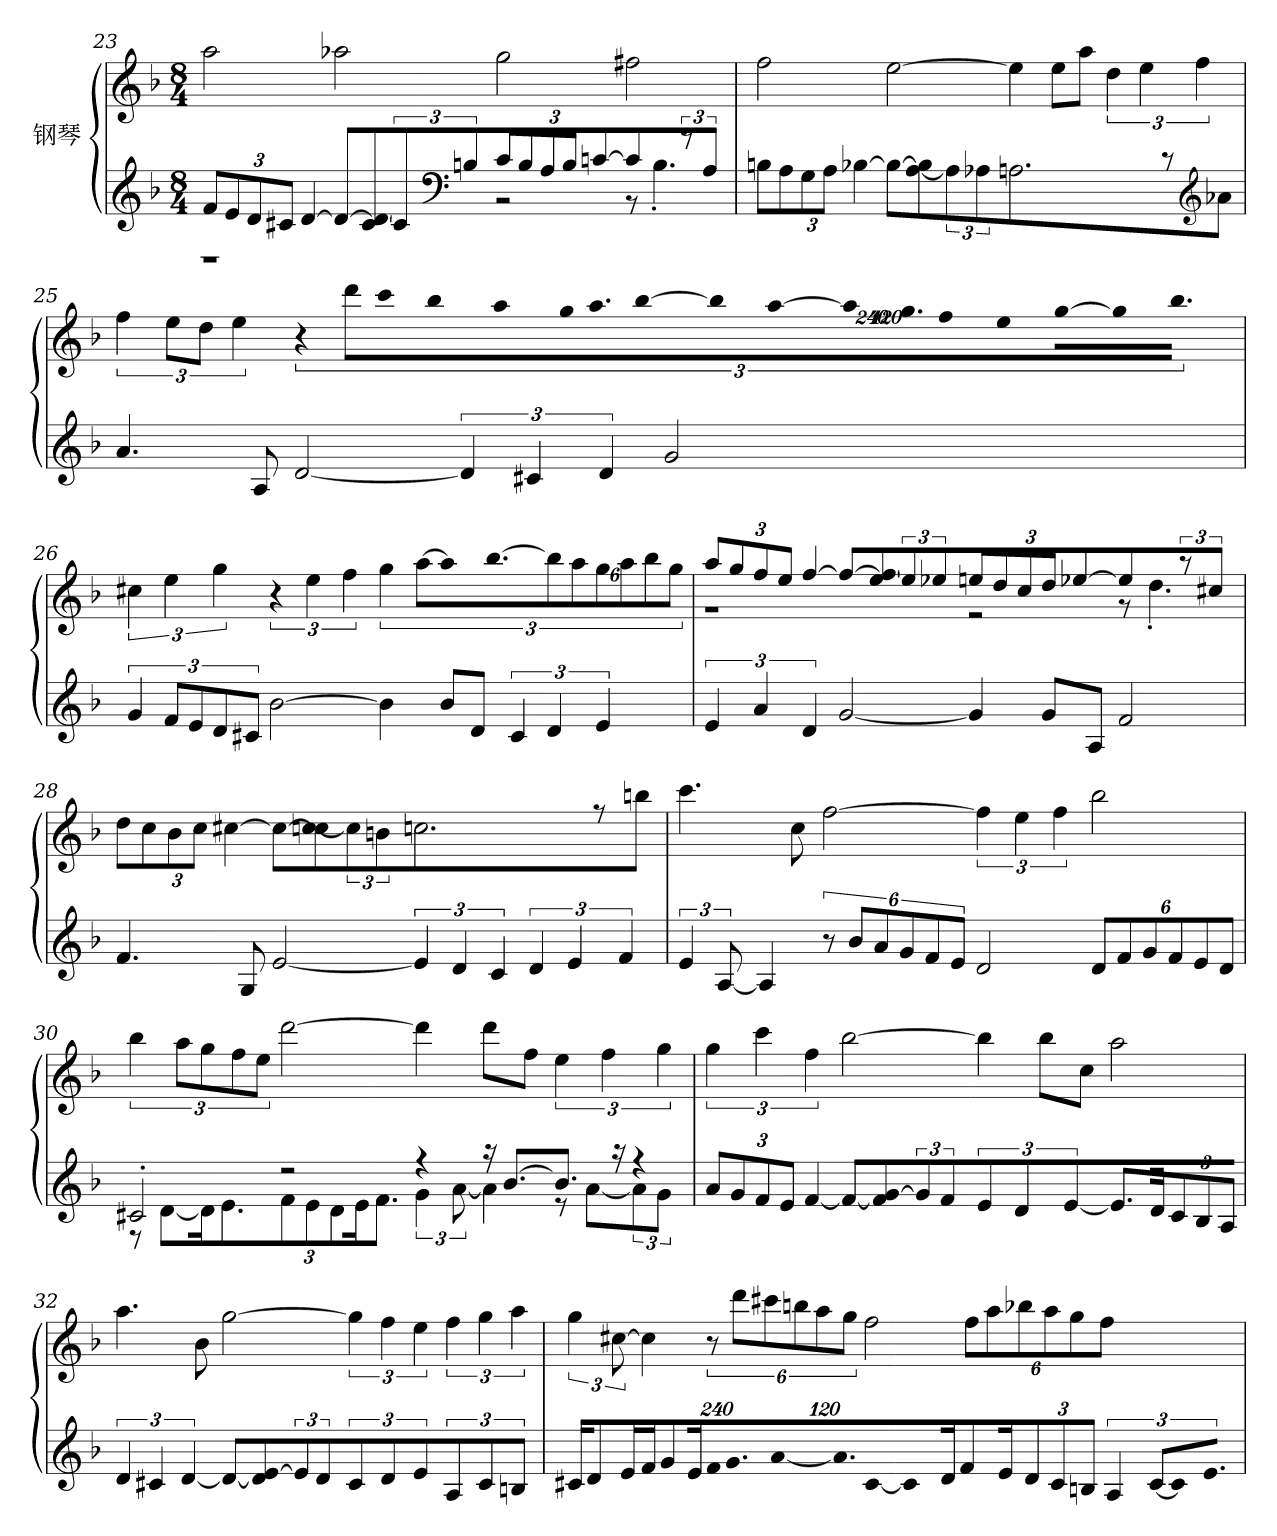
**kern	**kern
*part1	*part1
*staff2	*staff1
*I"钢琴	*
*clefG2	*clefG2
*k[b-]	*k[b-]
*M8/4	*M8/4
*Xbrackettup	*
=23	=23
*^	*
12f/L	1r	2aa\
12e/	.	.
12d/	.	.
*brackettup	*	*
12c#X/J	.	.
[6d/	.	.
8d/L_	.	2aa-X\
[8c#/ 8d/]	.	.
12c#/J]	.	.
*clefF4	*	*
6Bn/	.	.
*Xbrackettup	*	*
12c#/L	2r	2gg\
12B/	.	.
12A/	.	.
*brackettup	*	*
12B/J	.	.
[6cn/	.	.
4c/]	8r	2ff#X\
.	4.B'\	.
12r	.	.
6A/	.	.
*v	*v	*
!!LO:LB:g=z
=24	=24
*Xbrackettup	*
12Bn\L	2ff\
12A\	.
12G\	.
*brackettup	*
12A\J	.
[6B-X\	.
8B-\L_	[2ee\
[8A\ 8B-\]	.
12A\J]	.
6A-X\	.
2.An\	4ee\]
.	8ee\L
.	8aa\J
.	6dd\
.	6ee\
8r	.
.	6ff\
*clefG2	*
8a-X/	.
=25	=25
4.a/	6ff\
.	12ee\L
.	12dd\J
.	6ee\
8A/	.
[2d/	6r
.	12ddd\L
.	16ccc\K
.	8bb-\
.	16aa\L
*	*Xbrackettup
!	!LO:N:vis=16
6d/]	1920%137gg\
!	!LO:N:vis=16.
.	960%103aa\
6c#X/	.
!	!LO:N:vis=32
.	[640%23bb-\L
!	!LO:N:vis=32
.	640%23bb-\]
!	!LO:N:vis=32
.	[640%23aa\
!	!LO:N:vis=32
.	640%23aa\J]
!	!LO:N:vis=16.
.	960%103gg\
6d/	.
!	!LO:N:vis=16
.	1920%137ff\JJ
2g/	.
*	*brackettup
.	6ee\
.	[12gg\L
.	16gg\K]
.	8.bb-\J
960ryy	.
!!LO:LB:g=z
=26	=26
6g/	6cc#X\
12f/L	6ee\
*Xbrackettup	*
12e/	.
12d/	6gg\
12c#X/J	.
[2b-\	6r
.	6ee\
.	6ff\
4b-\]	6gg\
.	[12aa\L
8b-/L	16aa\K]
.	[8.bb-\
8d/J	.
*brackettup	*Xbrackettup
6c#/	12bb-\]
.	12aa\
6d/	12gg\
.	12aa\
6e/	12bb-\
.	12gg\J
=27	=27
*	*^
6e/	12aa/L	1r
.	12gg/	.
6a/	12ff/	.
*	*brackettup	*
.	12ee/J	.
6d/	[6ff/	.
[2g/	8ff/L_	.
.	[8ee/ 8ff/]	.
.	12ee/J]	.
.	6ee-X/	.
*	*Xbrackettup	*
4g/]	12een/L	2r
.	12dd/	.
.	12cc/	.
*	*brackettup	*
8g/L	12dd/J	.
.	[6ee-X/	.
8A/J	.	.
2f/	4ee-/]	8r
.	.	4.dd'\
.	12r	.
.	6cc#X/	.
*	*v	*v
!!LO:LB:g=z
=28	=28
*	*Xbrackettup
4.f/	12dd\L
.	12cc\
.	12b-\
*	*brackettup
.	12cc\J
.	[6cc#X\
8G/	.
[2e/	8cc#\L_
.	[8ccn\ 8cc#\]
.	12cc\J]
.	6bn\
6e/]	2.ccn\
6d/	.
6c/	.
6d/	.
6e/	.
.	8r
6f/	.
.	8bbn\
=29	=29
6e/	4.ccc\
[12A/	.
4A/]	.
.	8cc\
12r	[2ff\
12b-/L	.
12a/	.
*Xbrackettup	*
12g/	.
12f/	.
12e/J	.
2d/	6ff\]
.	6ee\
.	6ff\
12d/L	2bb-\
12f/	.
12g/	.
12f/	.
12e/	.
12d/J	.
!!LO:PB:g=z
=30	=30
*^	*
2c#X'/	8r	6bb-\
.	[8d\L	.
.	.	12aa\L
*	*	*Xbrackettup
.	16d\K]	12gg\
.	8.e\	.
.	.	12ff\
.	.	12ee\J
2r	12f\	[2ddd\
.	12e\	.
.	12d\	.
.	16e\K	.
.	8.f\J	.
*	*brackettup	*
4r	6g\	4ddd\]
.	[12a\	.
16r	4a\]	8ddd\L
[8.b-/L	.	.
.	.	8ff\J
*	*	*brackettup
8.b-/J]	8r	6ee\
.	[8a\L	.
.	.	6ff\
16r	.	.
4r	12a\J]	.
.	6g\	6gg\
*v	*v	*
=31	=31
*Xbrackettup	*
12a/L	6gg\
12g/	.
12f/	6ccc\
*brackettup	*
12e/J	.
[6f/	6ff\
8f/L_	[2bb-\
8f/] [8g/	.
12g/J]	.
6f/	.
6e/	4bb-\]
6d/	.
.	8bb-\L
[6e/	.
.	8cc\J
8.e/L]	2aa\
16d/K	.
*Xbrackettup	*
12c/	.
12B-/	.
12A/J	.
!!LO:LB:g=z
=32	=32
*brackettup	*
6d/	4.aa\
6c#X/	.
[6d/	.
.	8b-\
8d/L_	[2gg\
8d/] [8e/	.
12e/J]	.
6d/	.
6c#/	6gg\]
6d/	6ff\
6e/	6ee\
6A/	6ff\
6c#/	6gg\
6Bn/	6aa\
=33	=33
16c#X/KL	6gg\
8d/	.
.	[12cc#X\
16e/L	.
16f/J	4cc#\]
8g/	.
16e/L	.
*Xbrackettup	*
!LO:N:vis=16	!
1920%137f/	12r
!LO:N:vis=16.	!
960%103g/	.
.	12ddd\L
.	12ccc#X\
!LO:N:vis=32	!
[640%23a/K	.
!LO:N:vis=16.	!
960%103a/]	.
*	*Xbrackettup
.	12bbn\
!LO:N:vis=32	!
[640%23c#/JK	.
.	12aa\
!LO:N:vis=8	!
960%137c#/]	.
.	12gg\J
.	2ff\
16d/K	.
8f/	.
16e/K	.
12d/	.
12c#/	.
12Bn/J	.
.	12ff\L
*brackettup	*
6A/	.
.	12aa\
.	12bb-X\
[12c#/L	.
.	12aa\
16c#/K]	.
8.e/J	.
.	12gg\
.	12ff\J
.	1920ryy
=	=
*-	*-
